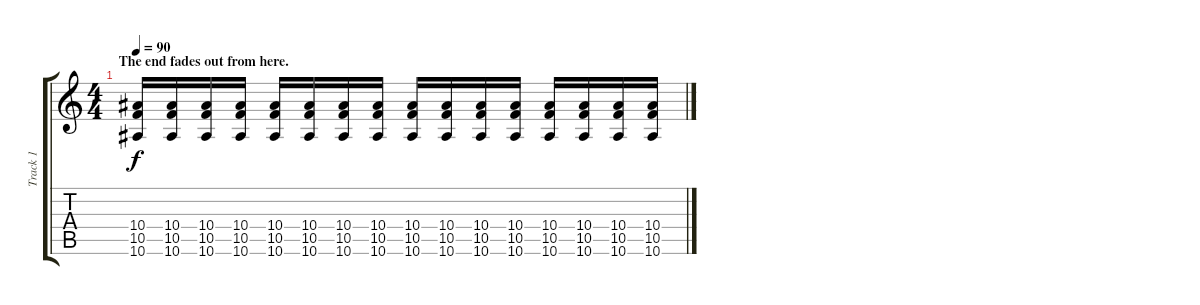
\track ("Track 1" "Track 1") {instrument distortionguitar}
\staff {score tabs}
\tuning (D4 A3 F3 C3 G2 C2) {hide}
\ts (4 4)
\section ("" "The end fades out from here.")
\tempo 90
\clef g2
\ks c
(10.4 10.5 10.6).16{dy f} (10.4 10.5 10.6).16 (10.4 10.5 10.6).16 (10.4 10.5 10.6).16 (10.4 10.5 10.6).16 (10.4 10.5 10.6).16 (10.4 10.5 10.6).16 (10.4 10.5 10.6).16 (10.4 10.5 10.6).16 (10.4 10.5 10.6).16 (10.4 10.5 10.6).16 (10.4 10.5 10.6).16 (10.4 10.5 10.6).16 (10.4 10.5 10.6).16 (10.4 10.5 10.6).16 (10.4 10.5 10.6).16
